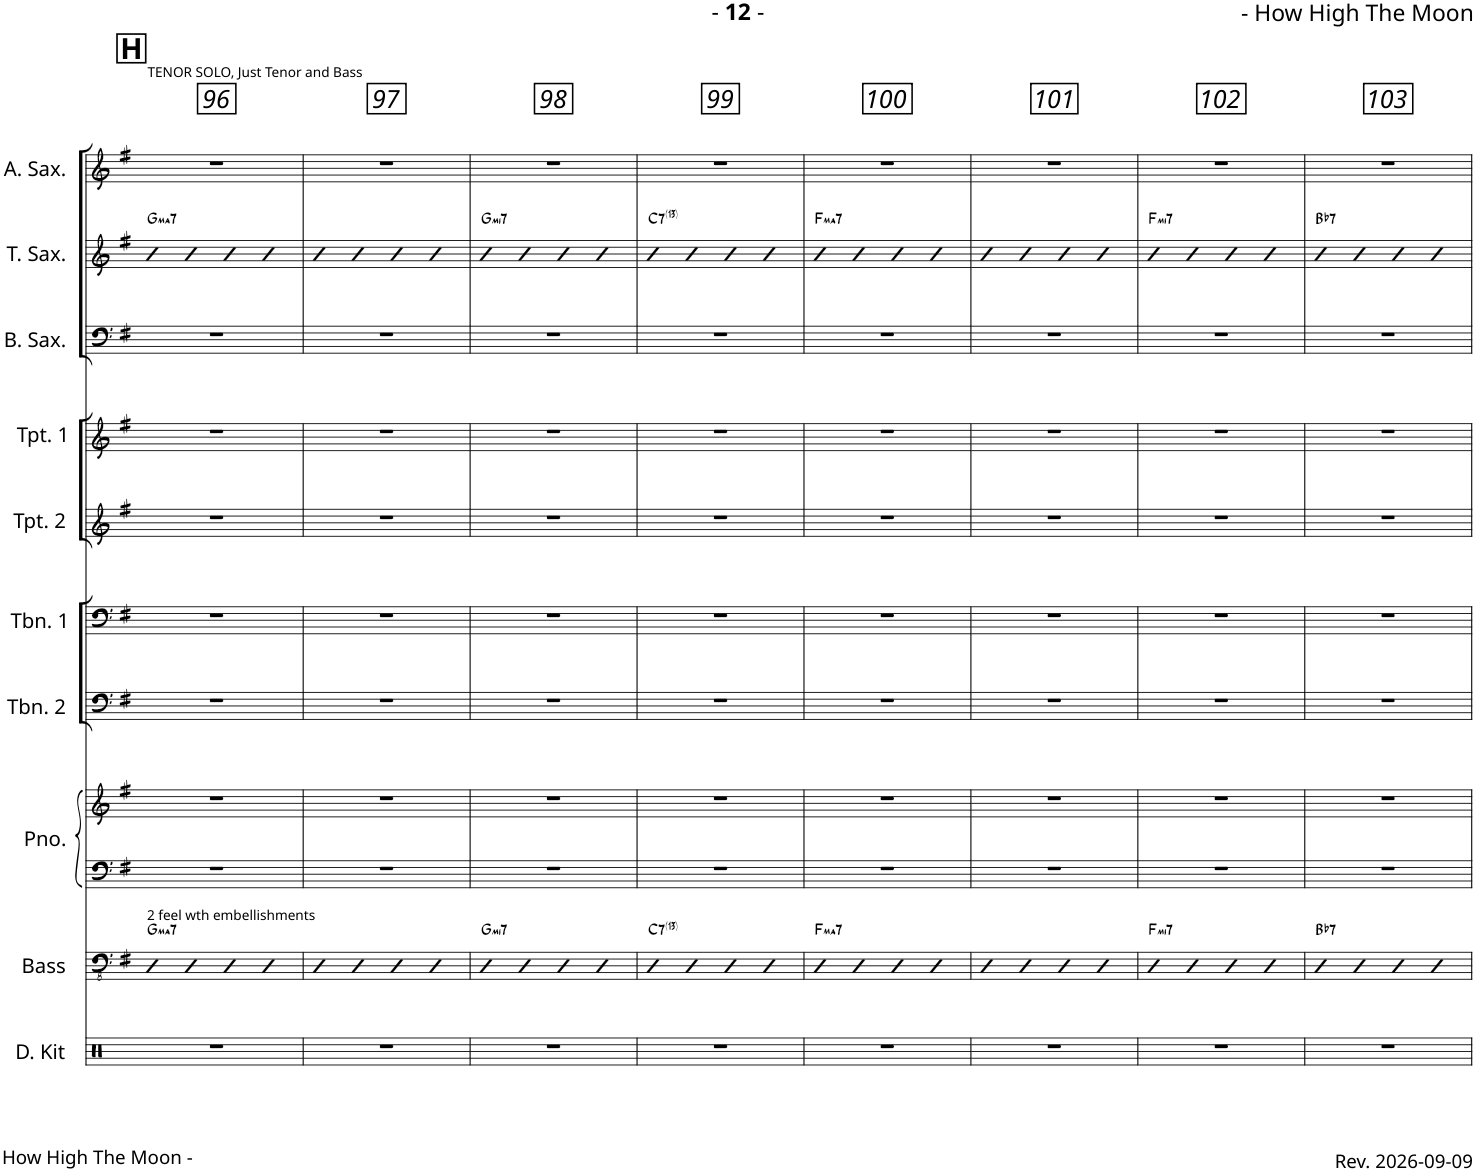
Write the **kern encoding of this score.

**kern	**kern	**harte	**kern	**kern	**kern	**kern	**kern	**kern	**kern	**kern	**harte	**kern
*part10	*part9	*part9	*part8	*part8	*part7	*part6	*part5	*part4	*part3	*part2	*part2	*part1
*staff11	*staff10	*	*staff9	*staff8	*staff7	*staff6	*staff5	*staff4	*staff3	*staff2	*	*staff1
*I"Drum Kit	*I"Acoustic Bass	*	*I"Piano	*	*I"Trombone 2	*I"Trombone 1	*I"Trumpet 2	*I"Trumpet 1	*I"Baritone Sax	*I"Tenor Sax	*	*I"Alto Sax
*I'D. Kit	*I'Bass	*	*I'Pno.	*	*I'Tbn. 2	*I'Tbn. 1	*I'Tpt. 2	*I'Tpt. 1	*I'B. Sax.	*I'T. Sax.	*	*I'A. Sax.
!!LO:PB:g=z
*clefX	*clefFv4	*	*clefF4	*clefG2	*clefF4	*clefF4	*clefG2	*clefG2	*clefF4	*clefG2	*	*clefG2
*	*	*	*	*	*	*	*Trd1c2	*Trd1c2	*Trd12c21	*Trd8c14	*	*Trd5c9
*k[]	*k[f#]	*	*k[f#]	*k[f#]	*k[f#]	*k[f#]	*k[f#]	*k[f#]	*k[f#]	*k[f#]	*	*k[f#]
*M4/4	*M4/4	*	*M4/4	*M4/4	*M4/4	*M4/4	*M4/4	*M4/4	*M4/4	*M4/4	*	*M4/4
!!LO:REH:place=s1:a:B:cj:fs=14:t=H
=96	=96	=96	=96	=96	=96	=96	=96	=96	=96	=96	=96	=96
!	!	!	!	!	!	!	!	!	!	!	!	!LO:TX:a:t=TENOR SOLO, Just Tenor and Bass
!	!LO:TX:a:t=2 feel wth embellishments	!LO:H:kt=ma7	!	!	!	!	!	!	!	!	!LO:H:kt=ma7	!
1r	4b	G:maj7	1r	1r	1r	1r	1r	1r	1r	4b	G:maj7	1r
.	4b	.	.	.	.	.	.	.	.	4b	.	.
.	4b	.	.	.	.	.	.	.	.	4b	.	.
.	4b	.	.	.	.	.	.	.	.	4b	.	.
=97	=97	=97	=97	=97	=97	=97	=97	=97	=97	=97	=97	=97
1r	4b	.	1r	1r	1r	1r	1r	1r	1r	4b	.	1r
.	4b	.	.	.	.	.	.	.	.	4b	.	.
.	4b	.	.	.	.	.	.	.	.	4b	.	.
.	4b	.	.	.	.	.	.	.	.	4b	.	.
=98	=98	=98	=98	=98	=98	=98	=98	=98	=98	=98	=98	=98
!	!	!LO:H:kt=mi7	!	!	!	!	!	!	!	!	!LO:H:kt=mi7	!
1r	4bn	G:min7	1r	1r	1r	1r	1r	1r	1r	4bn	G:min7	1r
.	4b	.	.	.	.	.	.	.	.	4b	.	.
.	4b	.	.	.	.	.	.	.	.	4b	.	.
.	4b	.	.	.	.	.	.	.	.	4b	.	.
=99	=99	=99	=99	=99	=99	=99	=99	=99	=99	=99	=99	=99
!	!	!LO:H:kt=7	!	!	!	!	!	!	!	!	!LO:H:kt=7	!
1r	4bn	C:7(13)	1r	1r	1r	1r	1r	1r	1r	4bn	C:7(13)	1r
.	4b	.	.	.	.	.	.	.	.	4b	.	.
.	4b	.	.	.	.	.	.	.	.	4b	.	.
.	4b	.	.	.	.	.	.	.	.	4b	.	.
=100	=100	=100	=100	=100	=100	=100	=100	=100	=100	=100	=100	=100
!	!	!LO:H:kt=ma7	!	!	!	!	!	!	!	!	!LO:H:kt=ma7	!
1r	4b	F:maj7	1r	1r	1r	1r	1r	1r	1r	4b	F:maj7	1r
.	4b	.	.	.	.	.	.	.	.	4b	.	.
.	4b	.	.	.	.	.	.	.	.	4b	.	.
.	4b	.	.	.	.	.	.	.	.	4b	.	.
=101	=101	=101	=101	=101	=101	=101	=101	=101	=101	=101	=101	=101
1r	4b	.	1r	1r	1r	1r	1r	1r	1r	4b	.	1r
.	4b	.	.	.	.	.	.	.	.	4b	.	.
.	4b	.	.	.	.	.	.	.	.	4b	.	.
.	4b	.	.	.	.	.	.	.	.	4b	.	.
=102	=102	=102	=102	=102	=102	=102	=102	=102	=102	=102	=102	=102
!	!	!LO:H:kt=mi7	!	!	!	!	!	!	!	!	!LO:H:kt=mi7	!
1r	4b	F:min7	1r	1r	1r	1r	1r	1r	1r	4b	F:min7	1r
.	4b	.	.	.	.	.	.	.	.	4b	.	.
.	4b	.	.	.	.	.	.	.	.	4b	.	.
.	4b	.	.	.	.	.	.	.	.	4b	.	.
=103	=103	=103	=103	=103	=103	=103	=103	=103	=103	=103	=103	=103
!	!	!LO:H:kt=7	!	!	!	!	!	!	!	!	!LO:H:kt=7	!
1r	4bn	Bb:7	1r	1r	1r	1r	1r	1r	1r	4bn	Bb:7	1r
.	4b	.	.	.	.	.	.	.	.	4b	.	.
.	4b	.	.	.	.	.	.	.	.	4b	.	.
.	4b	.	.	.	.	.	.	.	.	4b	.	.
=	=	=	=	=	=	=	=	=	=	=	=	=
*-	*-	*-	*-	*-	*-	*-	*-	*-	*-	*-	*-	*-
